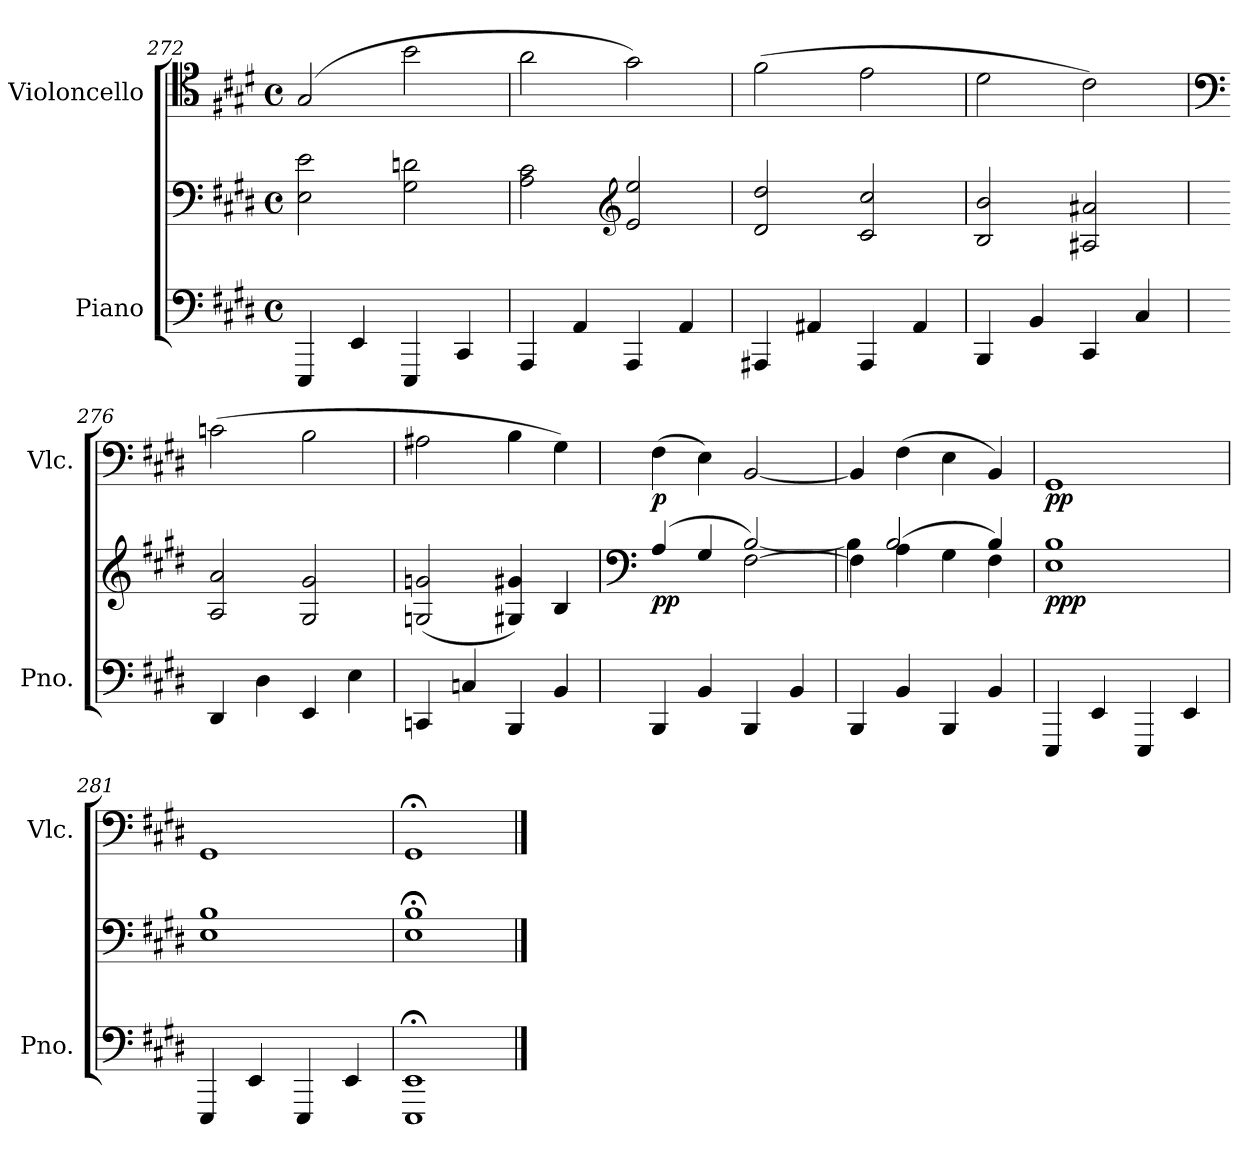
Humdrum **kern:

**kern	**kern	**dynam	**kern	**dynam
*part2	*part2	*part2	*part1	*part1
*staff3	*staff2	*staff2/3	*staff1	*staff1
*I"Piano	*	*	*I"Violoncello	*
*I'Pno.	*	*	*I'Vlc.	*
*clefF4	*clefF4	*	*clefC4	*
*k[f#c#g#d#]	*k[f#c#g#d#]	*	*k[f#c#g#d#]	*
*M4/4	*M4/4	*	*M4/4	*
*met(c)	*met(c)	*	*met(c)	*
=272	=272	=272	=272	=272
4EEE/	2E\ 2e\	.	(>2G#/	.
4EE/	.	.	.	.
4EEE/	2G#\ 2dn\	.	2b\	.
4CC#/	.	.	.	.
=273	=273	=273	=273	=273
4AAA/	2A\ 2c#\	.	2a\	.
4AA/	.	.	.	.
*	*clefG2	*	*	*
4AAA/	2e/ 2ee/	.	2g#\)	.
4AA/	.	.	.	.
=274	=274	=274	=274	=274
4AAA#X/	2d#/ 2dd#/	.	(>2f#\	.
4AA#X/	.	.	.	.
4AAA#/	2c#/ 2cc#/	.	2e\	.
4AA#/	.	.	.	.
=275	=275	=275	=275	=275
4BBB/	2B/ 2b/	.	2d#\	.
4BB/	.	.	.	.
4CC#/	2A#X/ 2a#X/	.	2c#\)	.
4C#/	.	.	.	.
=276	=276	=276	=276	=276
*	*	*	*clefF4	*
4DD#/	2A/ 2a/	.	(>2cn\	.
4D#\	.	.	.	.
4EE/	2G#/ 2g#/	.	2B\	.
4E\	.	.	.	.
=277	=277	=277	=277	=277
4CCn/	(>2Gn/ 2gn/	.	2A#X\	.
4Cn/	.	.	.	.
4BBB/	4G#X/ 4g#X/)	.	4B\	.
4BB/	4B/	.	4G#\)	.
=278	=278	=278	=278	=278
*	*clefF4	*	*	*
*	*^	*	*	*
!	!	!	!LO:DY:b	!	!LO:DY:b
4BBB/	(<4A/	2ryy	pp	(>4F#\	p
4BB/	4G#/	.	.	4E\)	.
4BBB/	[2F#\)	[2B/	.	[2BB/	.
4BB/	.	.	.	.	.
=279	=279	=279	=279	=279	=279
4BBB/	4F#\]	4B\]	.	4BB/]	.
4BB/	(<4A\	2B/	.	(>4F#\	.
4BBB/	4G#\	.	.	4E\	.
4BB/	4F#\)	4B/	.	4BB/)	.
=280	=280	=280	=280	=280	=280
!	!	!	!LO:DY:b	!	!LO:DY:b
*	*v	*v	*	*	*
4EEE/	1E 1B	ppp	1GG#	pp
4EE/	.	.	.	.
4EEE/	.	.	.	.
4EE/	.	.	.	.
=281	=281	=281	=281	=281
4EEE/	1E 1B	.	1GG#	.
4EE/	.	.	.	.
4EEE/	.	.	.	.
4EE/	.	.	.	.
=282	=282	=282	=282	=282
1EEE;< 1EE;<	1E;< 1B;<	.	1GG#;<	.
==	==	==	==	==
*-	*-	*-	*-	*-
